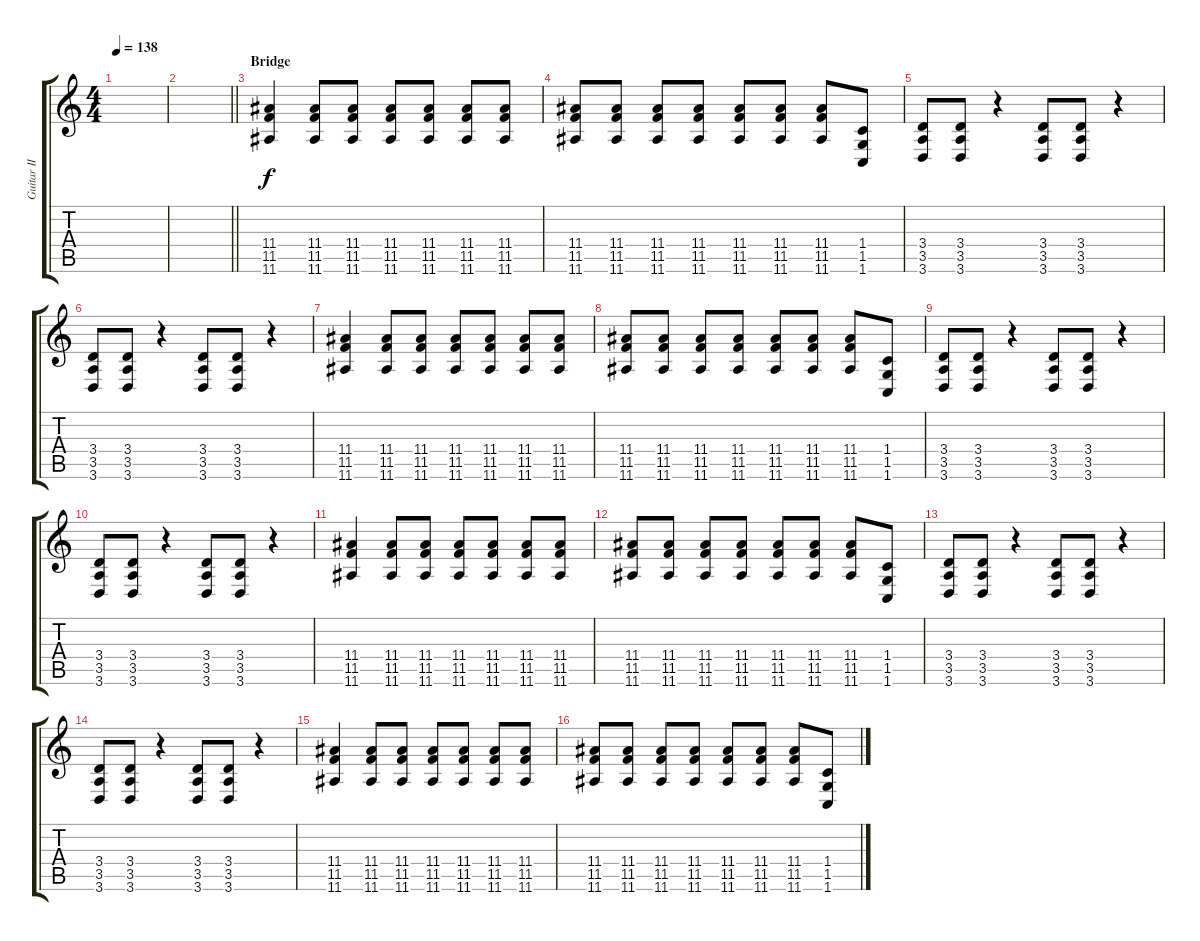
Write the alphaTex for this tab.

\track ("Guitar II" "Guitar II") {instrument distortionguitar}
\staff {score tabs}
\tuning (Db4 Ab3 E3 B2 Gb2 B1) {hide}
\ts (4 4)
\tempo 138
\clef g2
\ks c
|
\barLineRight lightlight
|
\section ("" "Bridge")
(11.4 11.5 11.6).4 (11.4 11.5 11.6).8 (11.4 11.5 11.6).8 (11.4 11.5 11.6).8 (11.4 11.5 11.6).8 (11.4 11.5 11.6).8 (11.4 11.5 11.6).8 |
(11.4 11.5 11.6).8 (11.4 11.5 11.6).8 (11.4 11.5 11.6).8 (11.4 11.5 11.6).8 (11.4 11.5 11.6).8 (11.4 11.5 11.6).8 (11.4 11.5 11.6).8 (1.4 1.5 1.6).8 |
(3.4 3.5 3.6).8 (3.4 3.5 3.6).8 r.4 (3.4 3.5 3.6).8 (3.4 3.5 3.6).8 r.4 |
(3.4 3.5 3.6).8 (3.4 3.5 3.6).8 r.4 (3.4 3.5 3.6).8 (3.4 3.5 3.6).8 r.4 |
(11.4 11.5 11.6).4 (11.4 11.5 11.6).8 (11.4 11.5 11.6).8 (11.4 11.5 11.6).8 (11.4 11.5 11.6).8 (11.4 11.5 11.6).8 (11.4 11.5 11.6).8 |
(11.4 11.5 11.6).8 (11.4 11.5 11.6).8 (11.4 11.5 11.6).8 (11.4 11.5 11.6).8 (11.4 11.5 11.6).8 (11.4 11.5 11.6).8 (11.4 11.5 11.6).8 (1.4 1.5 1.6).8 |
(3.4 3.5 3.6).8 (3.4 3.5 3.6).8 r.4 (3.4 3.5 3.6).8 (3.4 3.5 3.6).8 r.4 |
(3.4 3.5 3.6).8 (3.4 3.5 3.6).8 r.4 (3.4 3.5 3.6).8 (3.4 3.5 3.6).8 r.4 |
(11.4 11.5 11.6).4 (11.4 11.5 11.6).8 (11.4 11.5 11.6).8 (11.4 11.5 11.6).8 (11.4 11.5 11.6).8 (11.4 11.5 11.6).8 (11.4 11.5 11.6).8 |
(11.4 11.5 11.6).8 (11.4 11.5 11.6).8 (11.4 11.5 11.6).8 (11.4 11.5 11.6).8 (11.4 11.5 11.6).8 (11.4 11.5 11.6).8 (11.4 11.5 11.6).8 (1.4 1.5 1.6).8 |
(3.4 3.5 3.6).8 (3.4 3.5 3.6).8 r.4 (3.4 3.5 3.6).8 (3.4 3.5 3.6).8 r.4 |
(3.4 3.5 3.6).8 (3.4 3.5 3.6).8 r.4 (3.4 3.5 3.6).8 (3.4 3.5 3.6).8 r.4 |
(11.4 11.5 11.6).4 (11.4 11.5 11.6).8 (11.4 11.5 11.6).8 (11.4 11.5 11.6).8 (11.4 11.5 11.6).8 (11.4 11.5 11.6).8 (11.4 11.5 11.6).8 |
(11.4 11.5 11.6).8 (11.4 11.5 11.6).8 (11.4 11.5 11.6).8 (11.4 11.5 11.6).8 (11.4 11.5 11.6).8 (11.4 11.5 11.6).8 (11.4 11.5 11.6).8 (1.4 1.5 1.6).8
